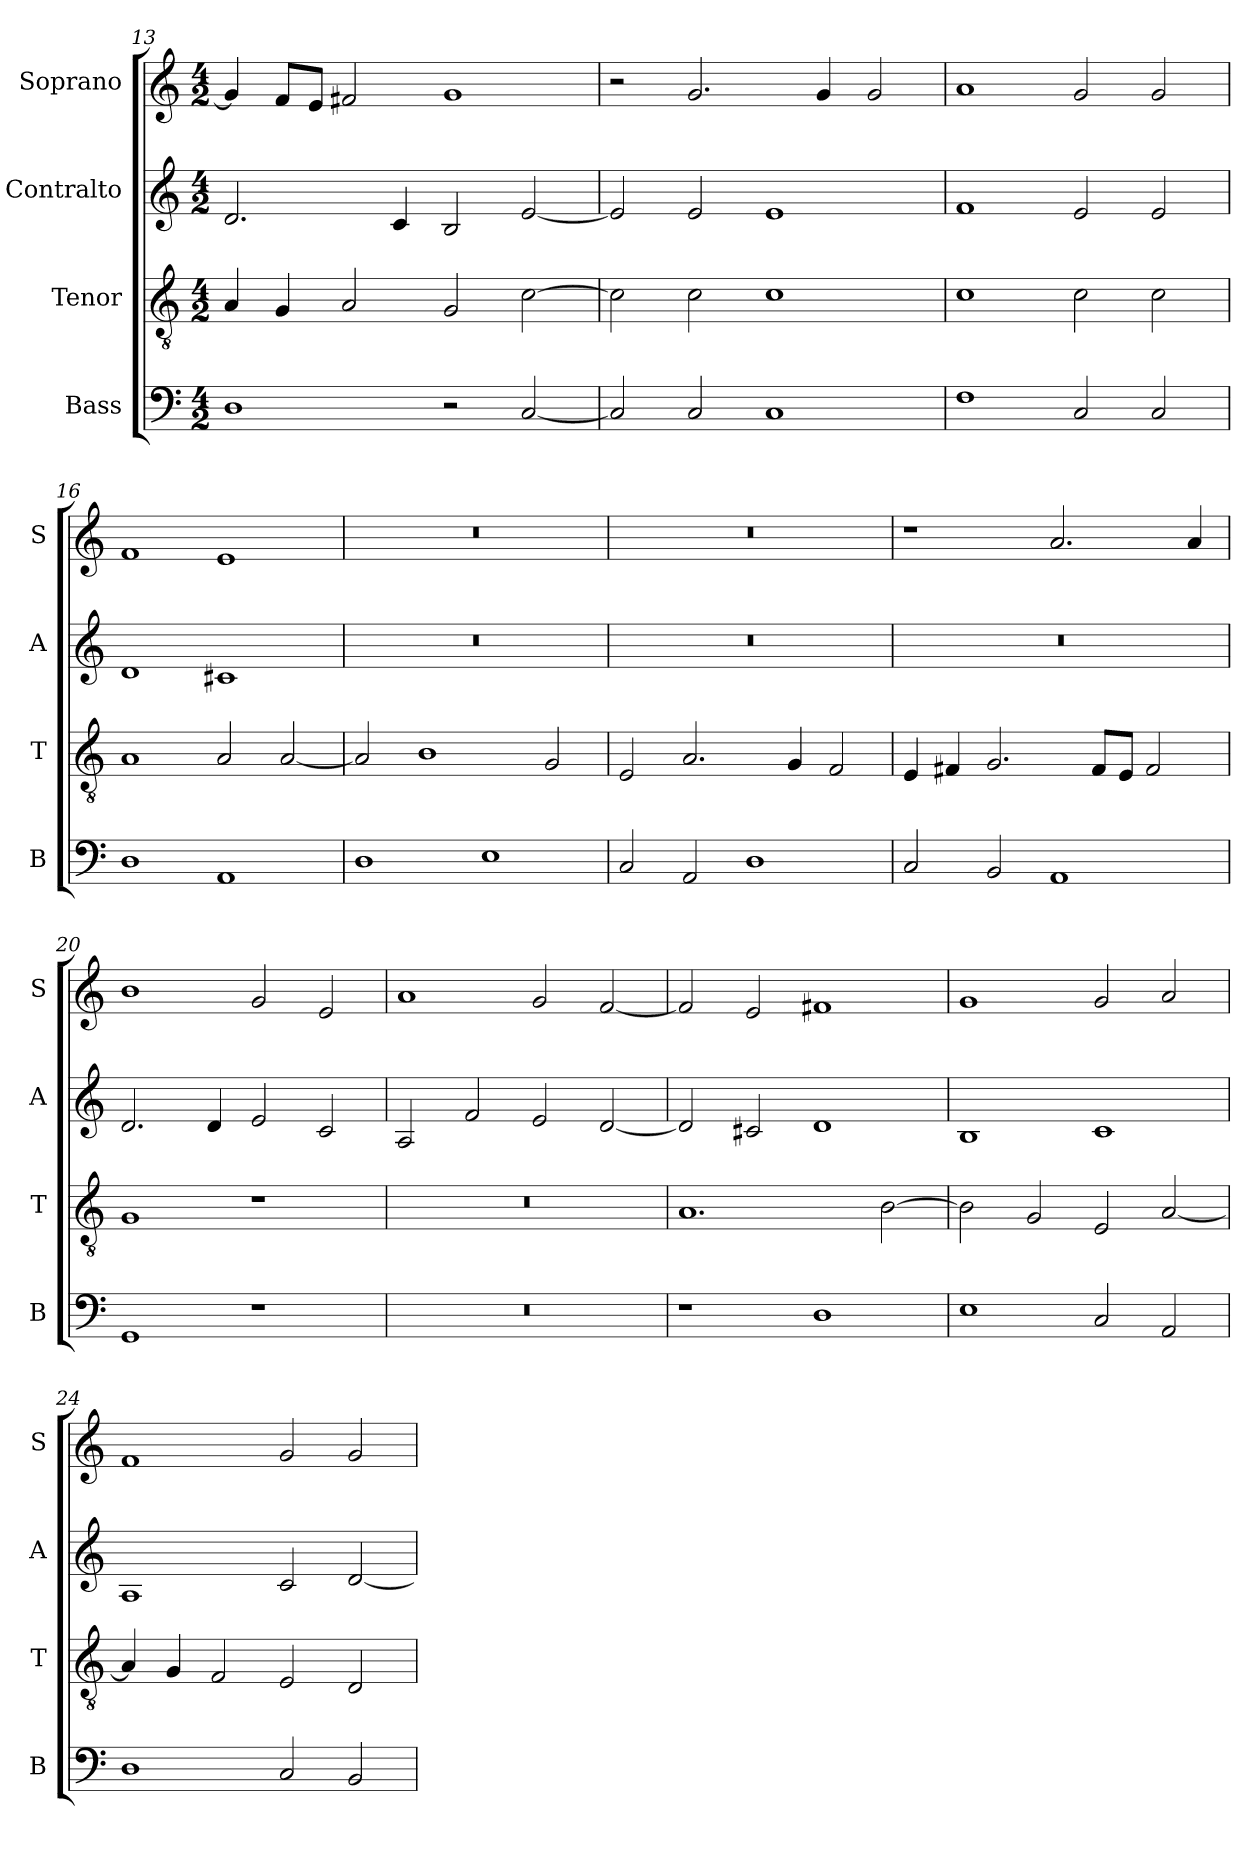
**kern	**kern	**kern	**kern
*part4	*part3	*part2	*part1
*staff4	*staff3	*staff2	*staff1
*I"Bass	*I"Tenor	*I"Contralto	*I"Soprano
*I'B	*I'T	*I'A	*I'S
*clefF4	*clefGv2	*clefG2	*clefG2
*k[]	*k[]	*k[]	*k[]
*G:mix	*G:mix	*G:mix	*G:mix
*M4/2	*M4/2	*M4/2	*M4/2
=13	=13	=13	=13
1D	4A	2.d	4g]
.	4G	.	8f/L
.	.	.	8e/J
.	2A	.	2f#X
.	.	4c	.
2r	2G	2B	1g
[2C	[2c	[2e	.
=14	=14	=14	=14
2C]	2c]	2e]	2r
2C	2c	2e	2.g
1C	1c	1e	.
.	.	.	4g
.	.	.	2g
=15	=15	=15	=15
1F	1c	1f	1a
2C	2c	2e	2g
2C	2c	2e	2g
=16	=16	=16	=16
1D	1A	1d	1f
1AA	2A	1c#X	1e
.	[2A	.	.
=17	=17	=17	=17
1D	2A]	0r	0r
.	1B	.	.
1E	.	.	.
.	2G	.	.
=18	=18	=18	=18
2C	2E	0r	0r
2AA	2.A	.	.
1D	.	.	.
.	4G	.	.
.	2F	.	.
=19	=19	=19	=19
2C	4E	0r	1r
.	4F#X	.	.
2BB	2.G	.	.
1AA	.	.	2.a
.	8F#/L	.	.
.	8E/J	.	.
.	2F#	.	.
.	.	.	4a
=20	=20	=20	=20
1GG	1G	2.d	1b
.	.	4d	.
1r	1r	2e	2g
.	.	2c	2e
=21	=21	=21	=21
0r	0r	2A	1a
.	.	2f	.
.	.	2e	2g
.	.	[2d	[2f
=22	=22	=22	=22
1r	1.A	2d]	2f]
.	.	2c#X	2e
1D	.	1d	1f#X
.	[2B	.	.
=23	=23	=23	=23
1E	2B]	1B	1g
.	2G	.	.
2C	2E	1c	2g
2AA	[2A	.	2a
=24	=24	=24	=24
1D	4A]	1A	1f
.	4G	.	.
.	2F	.	.
2C	2E	2c	2g
2BB	2D	[2d	2g
=	=	=	=
*-	*-	*-	*-
